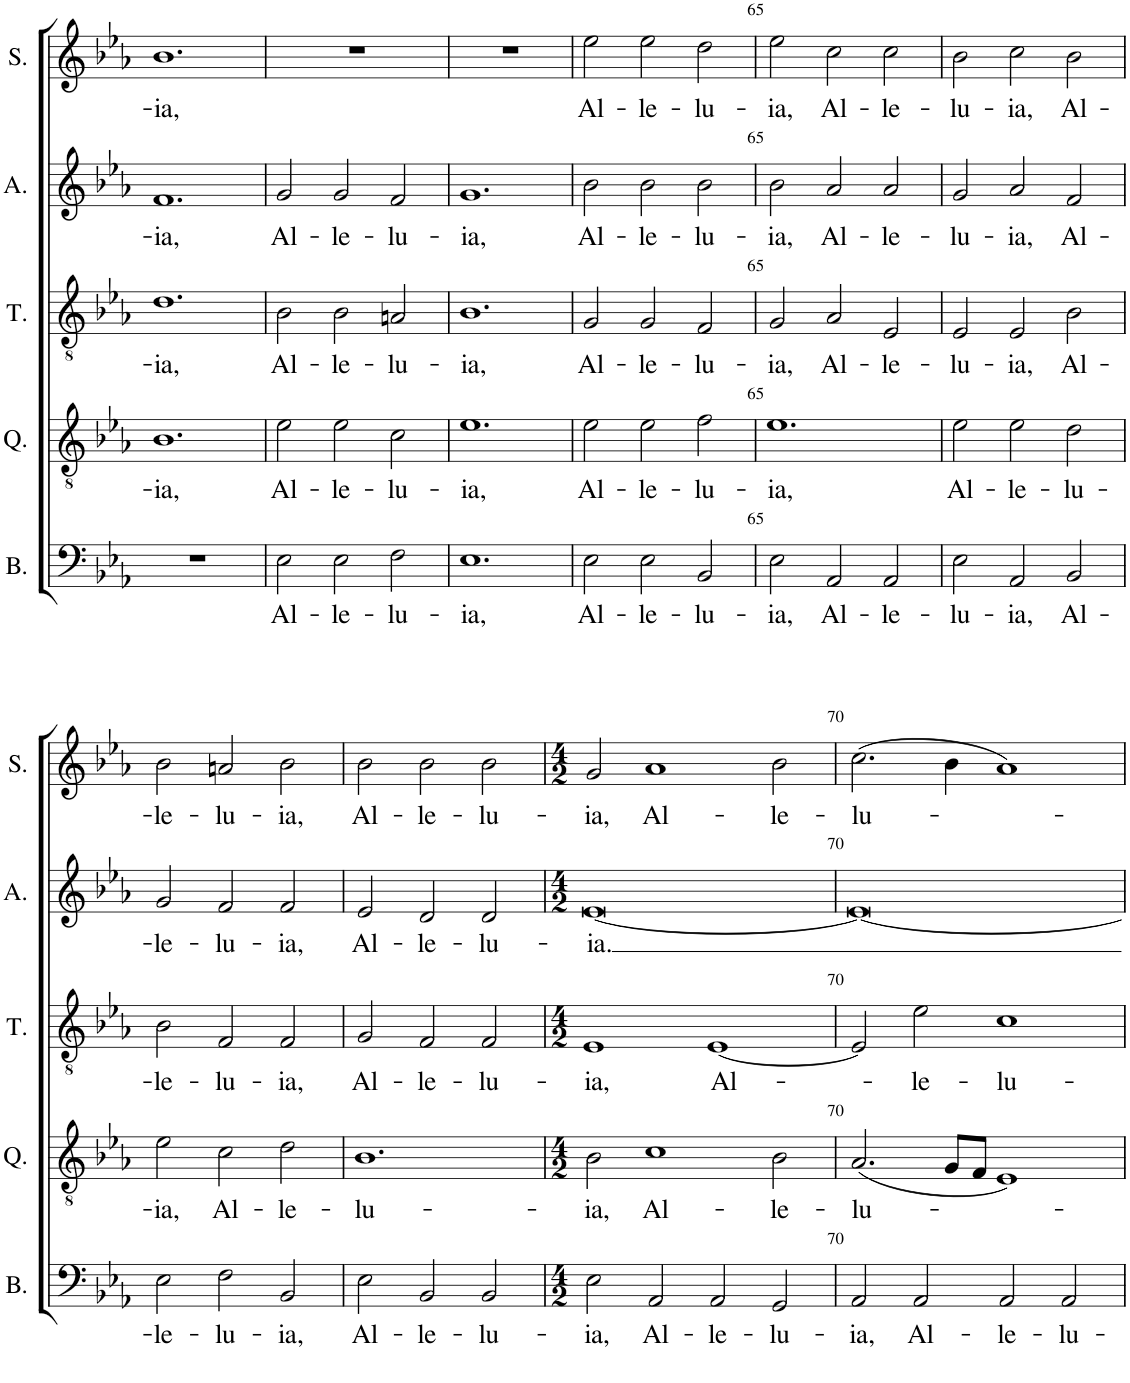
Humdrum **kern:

**kern	**text	**kern	**text	**kern	**text	**kern	**text	**kern	**text
*part5	*part5	*part4	*part4	*part3	*part3	*part2	*part2	*part1	*part1
*staff5	*staff5	*staff4	*staff4	*staff3	*staff3	*staff2	*staff2	*staff1	*staff1
*I"Bass	*	*I"Quintus	*	*I"Tenor	*	*I"Alto	*	*I"Soprano	*
*I'B.	*	*I'Q.	*	*I'T.	*	*I'A.	*	*I'S.	*
!!LO:PB:g=z
*clefF4	*	*clefGv2	*	*clefGv2	*	*clefG2	*	*clefG2	*
*k[b-e-a-]	*	*k[b-e-a-]	*	*k[b-e-a-]	*	*k[b-e-a-]	*	*k[b-e-a-]	*
*M3/2	*	*M3/2	*	*M3/2	*	*M3/2	*	*M3/2	*
=61	=61	=61	=61	=61	=61	=61	=61	=61	=61
!	!	!	!LO:LY:b	!	!LO:LY:b	!	!LO:LY:b	!	!LO:LY:b
1.r	.	1.B-	-ia,	1.d	-ia,	1.f	-ia,	1.b-	-ia,
=62	=62	=62	=62	=62	=62	=62	=62	=62	=62
!	!LO:LY:b	!	!LO:LY:b	!	!LO:LY:b	!	!LO:LY:b	!	!
2E-\	Al-	2e-\	Al-	2B-\	Al-	2g/	Al-	1.r	.
!	!LO:LY:b	!	!LO:LY:b	!	!LO:LY:b	!	!LO:LY:b	!	!
2E-\	-le-	2e-\	-le-	2B-\	-le-	2g/	-le-	.	.
!	!LO:LY:b	!	!LO:LY:b	!	!LO:LY:b	!	!LO:LY:b	!	!
2F\	-lu-	2c\	-lu-	2An/	-lu-	2f/	-lu-	.	.
=63	=63	=63	=63	=63	=63	=63	=63	=63	=63
!	!LO:LY:b	!	!LO:LY:b	!	!LO:LY:b	!	!LO:LY:b	!	!
1.E-	-ia,	1.e-	-ia,	1.B-	-ia,	1.g	-ia,	1.r	.
=64	=64	=64	=64	=64	=64	=64	=64	=64	=64
!	!LO:LY:b	!	!LO:LY:b	!	!LO:LY:b	!	!LO:LY:b	!	!LO:LY:b
2E-\	Al-	2e-\	Al-	2G/	Al-	2b-\	Al-	2ee-\	Al-
!	!LO:LY:b	!	!LO:LY:b	!	!LO:LY:b	!	!LO:LY:b	!	!LO:LY:b
2E-\	-le-	2e-\	-le-	2G/	-le-	2b-\	-le-	2ee-\	-le-
!	!LO:LY:b	!	!LO:LY:b	!	!LO:LY:b	!	!LO:LY:b	!	!LO:LY:b
2BB-/	-lu-	2f\	-lu-	2F/	-lu-	2b-\	-lu-	2dd\	-lu-
=65	=65	=65	=65	=65	=65	=65	=65	=65	=65
!	!LO:LY:b	!	!LO:LY:b	!	!LO:LY:b	!	!LO:LY:b	!	!LO:LY:b
2E-\	-ia,	1.e-	-ia,	2G/	-ia,	2b-\	-ia,	2ee-\	-ia,
!	!LO:LY:b	!	!	!	!LO:LY:b	!	!LO:LY:b	!	!LO:LY:b
2AA-/	Al-	.	.	2A-/	Al-	2a-/	Al-	2cc\	Al-
!	!LO:LY:b	!	!	!	!LO:LY:b	!	!LO:LY:b	!	!LO:LY:b
2AA-/	-le-	.	.	2E-/	-le-	2a-/	-le-	2cc\	-le-
=66	=66	=66	=66	=66	=66	=66	=66	=66	=66
!	!LO:LY:b	!	!LO:LY:b	!	!LO:LY:b	!	!LO:LY:b	!	!LO:LY:b
2E-\	-lu-	2e-\	Al-	2E-/	-lu-	2g/	-lu-	2b-\	-lu-
!	!LO:LY:b	!	!LO:LY:b	!	!LO:LY:b	!	!LO:LY:b	!	!LO:LY:b
2AA-/	-ia,	2e-\	-le-	2E-/	-ia,	2a-/	-ia,	2cc\	-ia,
!	!LO:LY:b	!	!LO:LY:b	!	!LO:LY:b	!	!LO:LY:b	!	!LO:LY:b
2BB-/	Al-	2d\	-lu-	2B-\	Al-	2f/	Al-	2b-\	Al-
!!LO:LB:g=z
=67	=67	=67	=67	=67	=67	=67	=67	=67	=67
!	!LO:LY:b	!	!LO:LY:b	!	!LO:LY:b	!	!LO:LY:b	!	!LO:LY:b
2E-\	-le-	2e-\	-ia,	2B-\	-le-	2g/	-le-	2b-\	-le-
!	!LO:LY:b	!	!LO:LY:b	!	!LO:LY:b	!	!LO:LY:b	!	!LO:LY:b
2F\	-lu-	2c\	Al-	2F/	-lu-	2f/	-lu-	2an/	-lu-
!	!LO:LY:b	!	!LO:LY:b	!	!LO:LY:b	!	!LO:LY:b	!	!LO:LY:b
2BB-/	-ia,	2d\	-le-	2F/	-ia,	2f/	-ia,	2b-\	-ia,
=68	=68	=68	=68	=68	=68	=68	=68	=68	=68
!	!LO:LY:b	!	!LO:LY:b	!	!LO:LY:b	!	!LO:LY:b	!	!LO:LY:b
2E-\	Al-	1.B-	-lu-	2G/	Al-	2e-/	Al-	2b-\	Al-
!	!LO:LY:b	!	!	!	!LO:LY:b	!	!LO:LY:b	!	!LO:LY:b
2BB-/	-le-	.	.	2F/	-le-	2d/	-le-	2b-\	-le-
!	!LO:LY:b	!	!	!	!LO:LY:b	!	!LO:LY:b	!	!LO:LY:b
2BB-/	-lu-	.	.	2F/	-lu-	2d/	-lu-	2b-\	-lu-
=69	=69	=69	=69	=69	=69	=69	=69	=69	=69
*M4/2	*	*M4/2	*	*M4/2	*	*M4/2	*	*M4/2	*
!	!LO:LY:b	!	!LO:LY:b	!	!LO:LY:b	!	!LO:LY:b	!	!LO:LY:b
2E-\	-ia,	2B-\	-ia,	1E-	-ia,	[0e-	-ia.	2g/	-ia,
!	!LO:LY:b	!	!LO:LY:b	!	!	!	!	!	!LO:LY:b
2AA-/	Al-	1c	Al-	.	.	.	.	1a-	Al-
!	!LO:LY:b	!	!	!	!LO:LY:b	!	!	!	!
2AA-/	-le-	.	.	[1E-	Al-	.	.	.	.
!	!LO:LY:b	!	!LO:LY:b	!	!	!	!	!	!LO:LY:b
2GG/	-lu-	2B-\	-le-	.	.	.	.	2b-\	-le-
=70	=70	=70	=70	=70	=70	=70	=70	=70	=70
!	!LO:LY:b	!	!LO:LY:b	!	!	!	!	!	!LO:LY:b
2AA-/	-ia,	(2.A-/	-lu-	2E-/]	.	0e-_	.	(2.cc\	-lu-
!	!LO:LY:b	!	!	!	!LO:LY:b	!	!	!	!
2AA-/	Al-	.	.	2e-\	-le-	.	.	.	.
.	.	8G/L	.	.	.	.	.	4b-\	.
.	.	8F/J	.	.	.	.	.	.	.
!	!LO:LY:b	!	!	!	!LO:LY:b	!	!	!	!
2AA-/	-le-	1E-)	.	1c	-lu-	.	.	1a-)	.
!	!LO:LY:b	!	!	!	!	!	!	!	!
2AA-/	-lu-	.	.	.	.	.	.	.	.
=	=	=	=	=	=	=	=	=	=
*-	*-	*-	*-	*-	*-	*-	*-	*-	*-
